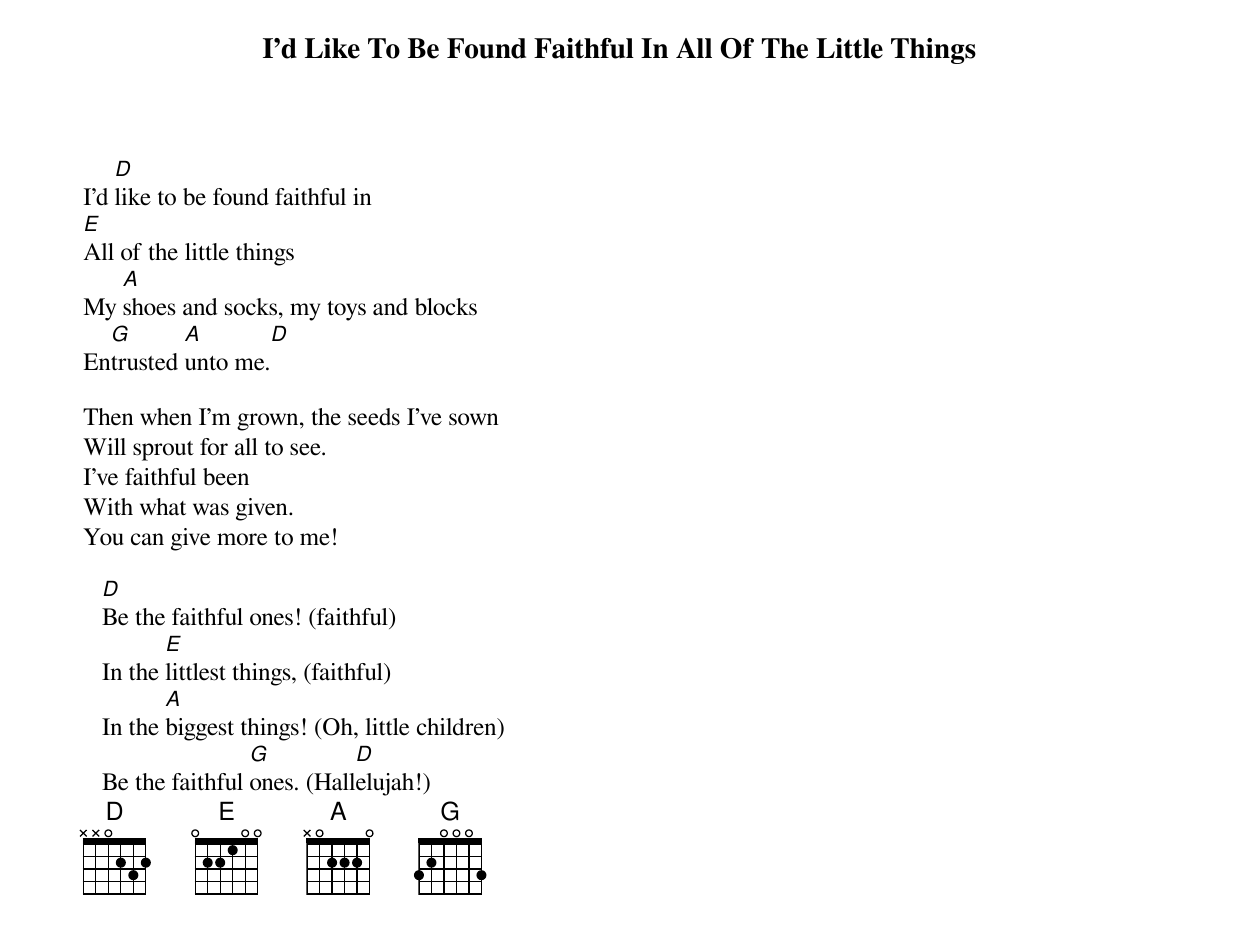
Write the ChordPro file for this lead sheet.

{title: I'd Like To Be Found Faithful In All Of The Little Things}


I'd [D]like to be found faithful in
[E]All of the little things
My [A]shoes and socks, my toys and blocks
En[G]trusted [A]unto me.[D]

Then when I'm grown, the seeds I've sown
Will sprout for all to see.
I've faithful been
With what was given.
You can give more to me!

   [D]Be the faithful ones! (faithful)
   In the [E]littlest things, (faithful)
   In the [A]biggest things! (Oh, little children)
   Be the faithful [G]ones. (Hall[D]elujah!)
